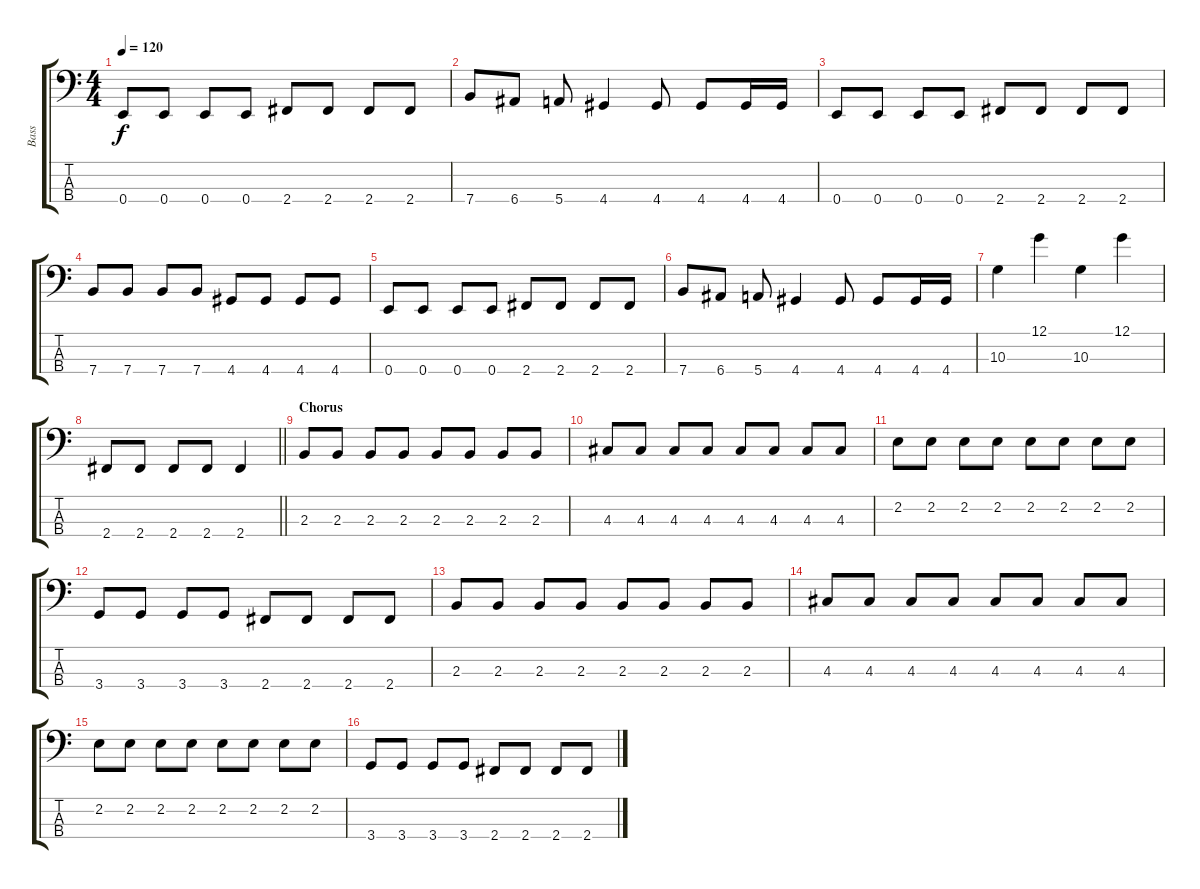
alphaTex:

\track ("Bass" "Bass") {instrument electricbassfinger}
\staff {score tabs}
\tuning (G2 D2 A1 E1) {hide}
\ts (4 4)
\tempo 120
\clef f4
\ks c
0.4.8{dy f} 0.4.8 0.4.8 0.4.8 2.4.8 2.4.8 2.4.8 2.4.8 |
7.4.8 6.4.8 5.4.8 4.4.4 4.4.8 4.4.8 4.4.16 4.4.16 |
0.4.8 0.4.8 0.4.8 0.4.8 2.4.8 2.4.8 2.4.8 2.4.8 |
7.4.8 7.4.8 7.4.8 7.4.8 4.4.8 4.4.8 4.4.8 4.4.8 |
0.4.8 0.4.8 0.4.8 0.4.8 2.4.8 2.4.8 2.4.8 2.4.8 |
7.4.8 6.4.8 5.4.8 4.4.4 4.4.8 4.4.8 4.4.16 4.4.16 |
10.3.4 12.1.4 10.3.4 12.1.4 |
\barLineRight lightlight
2.4.8 2.4.8 2.4.8 2.4.8 2.4.4 |
\section ("" "Chorus")
2.3.8 2.3.8 2.3.8 2.3.8 2.3.8 2.3.8 2.3.8 2.3.8 |
4.3.8 4.3.8 4.3.8 4.3.8 4.3.8 4.3.8 4.3.8 4.3.8 |
2.2.8 2.2.8 2.2.8 2.2.8 2.2.8 2.2.8 2.2.8 2.2.8 |
3.4.8 3.4.8 3.4.8 3.4.8 2.4.8 2.4.8 2.4.8 2.4.8 |
2.3.8 2.3.8 2.3.8 2.3.8 2.3.8 2.3.8 2.3.8 2.3.8 |
4.3.8 4.3.8 4.3.8 4.3.8 4.3.8 4.3.8 4.3.8 4.3.8 |
2.2.8 2.2.8 2.2.8 2.2.8 2.2.8 2.2.8 2.2.8 2.2.8 |
3.4.8 3.4.8 3.4.8 3.4.8 2.4.8 2.4.8 2.4.8 2.4.8
